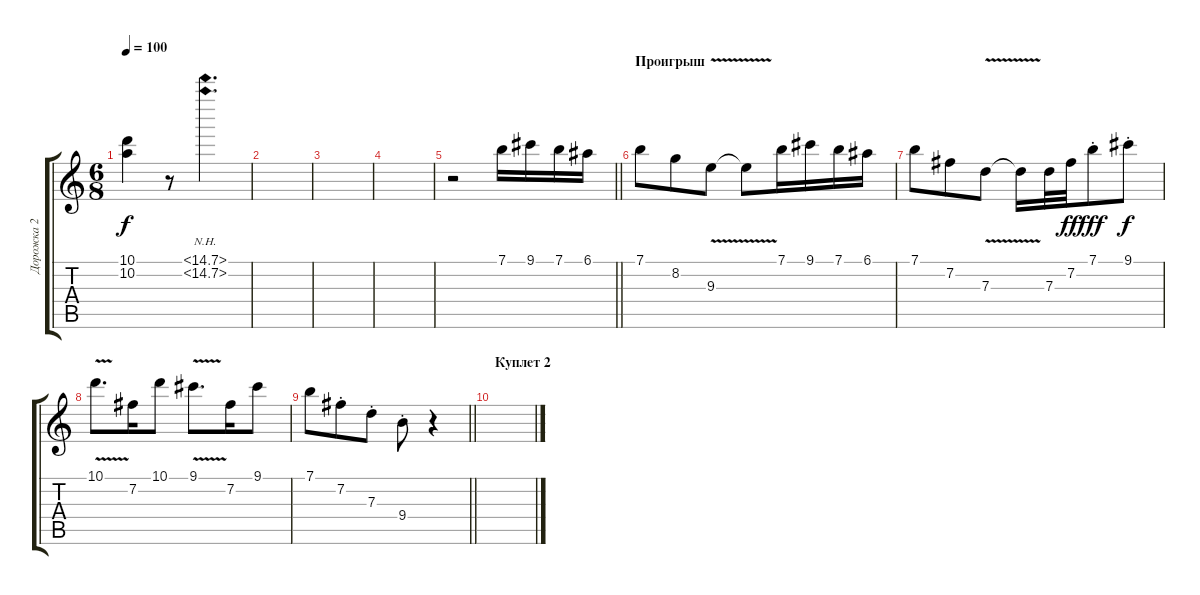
\track ("Дорожка 2" "Дорожка 2") {instrument acousticguitarnylon}
\staff {score tabs}
\tuning (E4 B3 G3 D3 A2 E2) {hide}
\ts (6 8)
\tempo 100
\clef g2
\ks c
(10.1 10.2).4{dy f} r.8 (14.1{nh} 14.2{nh}).4{d} |
|
|
|
\barLineRight lightlight
r.2 7.1.16 9.1.16 7.1.16 6.1.16 |
\section ("" "Проигрыш")
7.1.8 8.2.8 9.3{v}.8 9.3{t}.8 7.1.16 9.1.16 7.1.16 6.1.16 |
7.1.8 7.2.8 7.3{v}.8 7.3{t}.16 7.3.32 7.2.32{dy ff} 7.1{st}.8{dy fff} 9.1{st}.8{dy f} |
10.1{v}.8{d} 7.2.16 10.1.8 9.1{v}.8{d} 7.2.16 9.1.8 |
\barLineRight lightlight
7.1.8 7.2{st}.8 7.3{st}.8 9.4{st}.8 r.4 |
\section ("" "Куплет 2")
